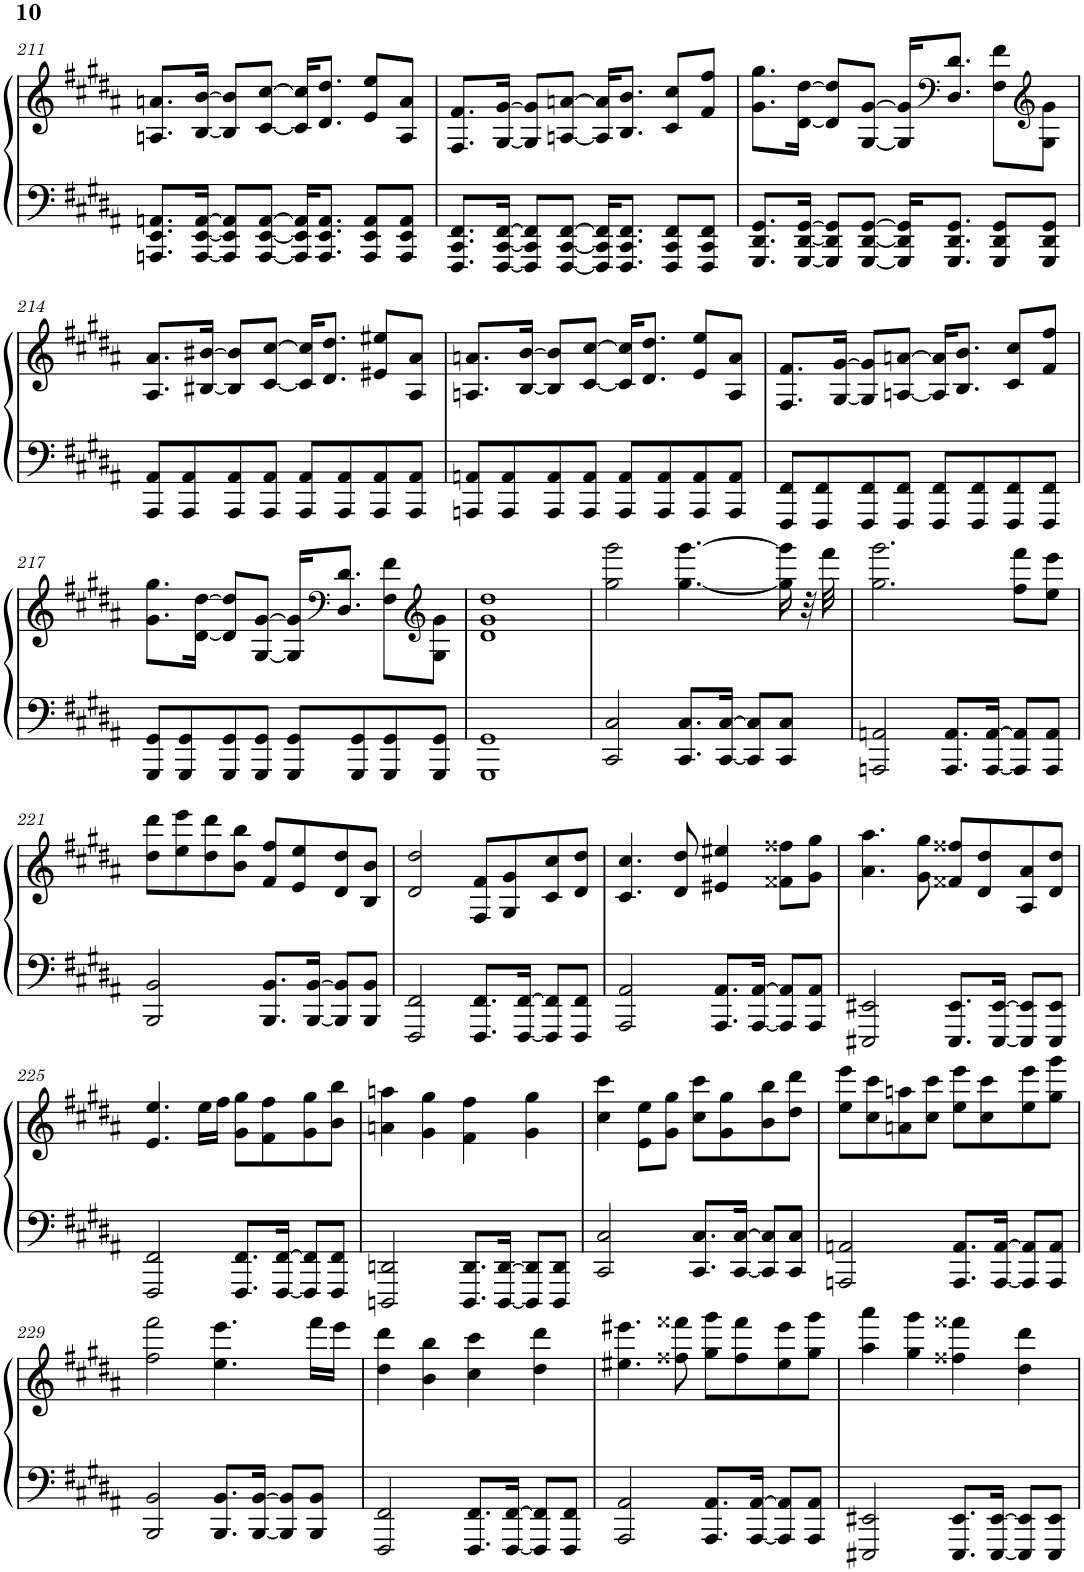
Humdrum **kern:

**kern	**kern
*part1	*part1
*staff2	*staff1
*I"Piano	*
*I'Pno.	*
!!LO:PB:g=z
*clefF4	*clefF4
*k[f#c#g#d#a#]	*k[f#c#g#d#a#]
*M4/4	*M4/4
=211	=211
8.AAAn/ 8.EE/ 8.AAn/L	8.An/ 8.an/L
[16AAA/ [16EE/ [16AA/Jk	[16B/ [16b/Jk
8AAA/] 8EE/] 8AA/]L	8B/] 8b/]L
[8AAA/ [8EE/ [8AA/J	[8c#/ [8cc#/J
16AAA/] 16EE/] 16AA/]KL	16c#/] 16cc#/]KL
8.AAA/ 8.EE/ 8.AA/J	8.d#/ 8.dd#/J
8AAA/ 8EE/ 8AA/L	8e/ 8ee/L
8AAA/ 8EE/ 8AA/J	8A/ 8a/J
=212	=212
8.FFF#/ 8.CC#/ 8.FF#/L	8.F#/ 8.f#/L
[16FFF#/ [16CC#/ [16FF#/Jk	[16G#/ [16g#/Jk
8FFF#/] 8CC#/] 8FF#/]L	8G#/] 8g#/]L
[8FFF#/ [8CC#/ [8FF#/J	[8An/ [8an/J
16FFF#/] 16CC#/] 16FF#/]KL	16A/] 16a/]KL
8.FFF#/ 8.CC#/ 8.FF#/J	8.B/ 8.b/J
8FFF#/ 8CC#/ 8FF#/L	8c#/ 8cc#/L
8FFF#/ 8CC#/ 8FF#/J	8f#/ 8ff#/J
=213	=213
8.GGG#/ 8.DD#/ 8.GG#/L	8.g#\ 8.gg#\L
[16GGG#/ [16DD#/ [16GG#/Jk	[16d#\ [16dd#\Jk
8GGG#/] 8DD#/] 8GG#/]L	8d#/] 8dd#/]L
[8GGG#/ [8DD#/ [8GG#/J	[8G#/ [8g#/J
16GGG#/] 16DD#/] 16GG#/]KL	16G#/] 16g#/]KL
*	*clefF4
8.GGG#/ 8.DD#/ 8.GG#/J	8.D#/ 8.d#/J
8GGG#/ 8DD#/ 8GG#/L	8F#\ 8f#\L
*	*clefG2
8GGG#/ 8DD#/ 8GG#/J	8G#\ 8g#\J
!!LO:LB:g=z
=214	=214
8AAA#/ 8AA#/L	8.A#/ 8.a#/L
8AAA#/ 8AA#/	.
.	[16B#X/ [16b#X/Jk
8AAA#/ 8AA#/	8B#/] 8b#/]L
8AAA#/ 8AA#/J	[8c#/ [8cc#/J
8AAA#/ 8AA#/L	16c#/] 16cc#/]KL
.	8.d#/ 8.dd#/J
8AAA#/ 8AA#/	.
8AAA#/ 8AA#/	8e#X/ 8ee#X/L
8AAA#/ 8AA#/J	8A#/ 8a#/J
=215	=215
8AAAn/ 8AAn/L	8.An/ 8.an/L
8AAA/ 8AA/	.
.	[16B/ [16b/Jk
8AAA/ 8AA/	8B/] 8b/]L
8AAA/ 8AA/J	[8c#/ [8cc#/J
8AAA/ 8AA/L	16c#/] 16cc#/]KL
.	8.d#/ 8.dd#/J
8AAA/ 8AA/	.
8AAA/ 8AA/	8e/ 8ee/L
8AAA/ 8AA/J	8A/ 8a/J
=216	=216
8FFF#/ 8FF#/L	8.F#/ 8.f#/L
8FFF#/ 8FF#/	.
.	[16G#/ [16g#/Jk
8FFF#/ 8FF#/	8G#/] 8g#/]L
8FFF#/ 8FF#/J	[8An/ [8an/J
8FFF#/ 8FF#/L	16A/] 16a/]KL
.	8.B/ 8.b/J
8FFF#/ 8FF#/	.
8FFF#/ 8FF#/	8c#/ 8cc#/L
8FFF#/ 8FF#/J	8f#/ 8ff#/J
!!LO:LB:g=z
=217	=217
8GGG#/ 8GG#/L	8.g#\ 8.gg#\L
8GGG#/ 8GG#/	.
.	[16d#\ [16dd#\Jk
8GGG#/ 8GG#/	8d#/] 8dd#/]L
8GGG#/ 8GG#/J	[8G#/ [8g#/J
8GGG#/ 8GG#/L	16G#/] 16g#/]KL
*	*clefF4
.	8.D#/ 8.d#/J
8GGG#/ 8GG#/	.
8GGG#/ 8GG#/	8F#\ 8f#\L
*	*clefG2
8GGG#/ 8GG#/J	8G#\ 8g#\J
=218	=218
1GGG# 1GG#	1d# 1g# 1dd#
=219	=219
2CC#/ 2C#/	2gg#\ 2ggg#\
8.CC#/ 8.C#/L	[4.gg#\ [4.ggg#\
[16CC#/ [16C#/Jk	.
8CC#/] 8C#/]L	.
8CC#/ 8C#/J	16gg#\] 16ggg#\]
.	32r
.	32fff#\
=220	=220
2AAAn/ 2AAn/	2.gg#\ 2.ggg#\
8.AAA/ 8.AA/L	.
[16AAA/ [16AA/Jk	.
8AAA/] 8AA/]L	8ff#\ 8fff#\L
8AAA/ 8AA/J	8ee\ 8eee\J
!!LO:LB:g=z
=221	=221
2BBB/ 2BB/	8dd#\ 8ddd#\L
.	8ee\ 8eee\
.	8dd#\ 8ddd#\
.	8b\ 8bb\J
8.BBB/ 8.BB/L	8f#/ 8ff#/L
.	8e/ 8ee/
[16BBB/ [16BB/Jk	.
8BBB/] 8BB/]L	8d#/ 8dd#/
8BBB/ 8BB/J	8B/ 8b/J
=222	=222
2FFF#/ 2FF#/	2d#/ 2dd#/
8.FFF#/ 8.FF#/L	8F#/ 8f#/L
.	8G#/ 8g#/
[16FFF#/ [16FF#/Jk	.
8FFF#/] 8FF#/]L	8c#/ 8cc#/
8FFF#/ 8FF#/J	8d#/ 8dd#/J
=223	=223
2AAA#/ 2AA#/	4.c#/ 4.cc#/
.	8d#/ 8dd#/
8.AAA#/ 8.AA#/L	4e#X/ 4ee#X/
[16AAA#/ [16AA#/Jk	.
8AAA#/] 8AA#/]L	8f##X\ 8ff##X\L
8AAA#/ 8AA#/J	8g#\ 8gg#\J
=224	=224
2EEE#X/ 2EE#X/	4.a#\ 4.aa#\
.	8g#\ 8gg#\
8.EEE#/ 8.EE#/L	8f##X/ 8ff##X/L
.	8d#/ 8dd#/
[16EEE#/ [16EE#/Jk	.
8EEE#/] 8EE#/]L	8A#/ 8a#/
8EEE#/ 8EE#/J	8d#/ 8dd#/J
!!LO:LB:g=z
=225	=225
2FFF#/ 2FF#/	4.e/ 4.ee/
.	16ee\LL
.	16ff#\JJ
8.FFF#/ 8.FF#/L	8g#\ 8gg#\L
.	8f#\ 8ff#\
[16FFF#/ [16FF#/Jk	.
8FFF#/] 8FF#/]L	8g#\ 8gg#\
8FFF#/ 8FF#/J	8b\ 8bb\J
=226	=226
2DDDn/ 2DDn/	4an\ 4aan\
.	4g#\ 4gg#\
8.DDD/ 8.DD/L	4f#\ 4ff#\
[16DDD/ [16DD/Jk	.
8DDD/] 8DD/]L	4g#\ 4gg#\
8DDD/ 8DD/J	.
=227	=227
2CC#/ 2C#/	4cc#\ 4ccc#\
.	8e\ 8ee\L
.	8g#\ 8gg#\J
8.CC#/ 8.C#/L	8cc#\ 8ccc#\L
.	8g#\ 8gg#\
[16CC#/ [16C#/Jk	.
8CC#/] 8C#/]L	8b\ 8bb\
8CC#/ 8C#/J	8dd#\ 8ddd#\J
=228	=228
2AAAn/ 2AAn/	8ee\ 8eee\L
.	8cc#\ 8ccc#\
.	8an\ 8aan\
.	8cc#\ 8ccc#\J
8.AAA/ 8.AA/L	8ee\ 8eee\L
.	8cc#\ 8ccc#\
[16AAA/ [16AA/Jk	.
8AAA/] 8AA/]L	8ee\ 8eee\
8AAA/ 8AA/J	8gg#\ 8ggg#\J
!!LO:LB:g=z
=229	=229
2BBB/ 2BB/	2ff#\ 2fff#\
8.BBB/ 8.BB/L	4.ee\ 4.eee\
[16BBB/ [16BB/Jk	.
8BBB/] 8BB/]L	.
8BBB/ 8BB/J	16fff#\LL
.	16eee\JJ
=230	=230
2FFF#/ 2FF#/	4dd#\ 4ddd#\
.	4b\ 4bb\
8.FFF#/ 8.FF#/L	4cc#\ 4ccc#\
[16FFF#/ [16FF#/Jk	.
8FFF#/] 8FF#/]L	4dd#\ 4ddd#\
8FFF#/ 8FF#/J	.
=231	=231
2AAA#/ 2AA#/	4.ee#X\ 4.eee#X\
.	8ff##X\ 8fff##X\
8.AAA#/ 8.AA#/L	8gg#\ 8ggg#\L
.	8ff##\ 8fff##\
[16AAA#/ [16AA#/Jk	.
8AAA#/] 8AA#/]L	8ee#\ 8eee#\
8AAA#/ 8AA#/J	8gg#\ 8ggg#\J
=232	=232
2EEE#X/ 2EE#X/	4aa#\ 4aaa#\
.	4gg#\ 4ggg#\
8.EEE#/ 8.EE#/L	4ff##X\ 4fff##X\
[16EEE#/ [16EE#/Jk	.
8EEE#/] 8EE#/]L	4dd#\ 4ddd#\
8EEE#/ 8EE#/J	.
=	=
*-	*-
